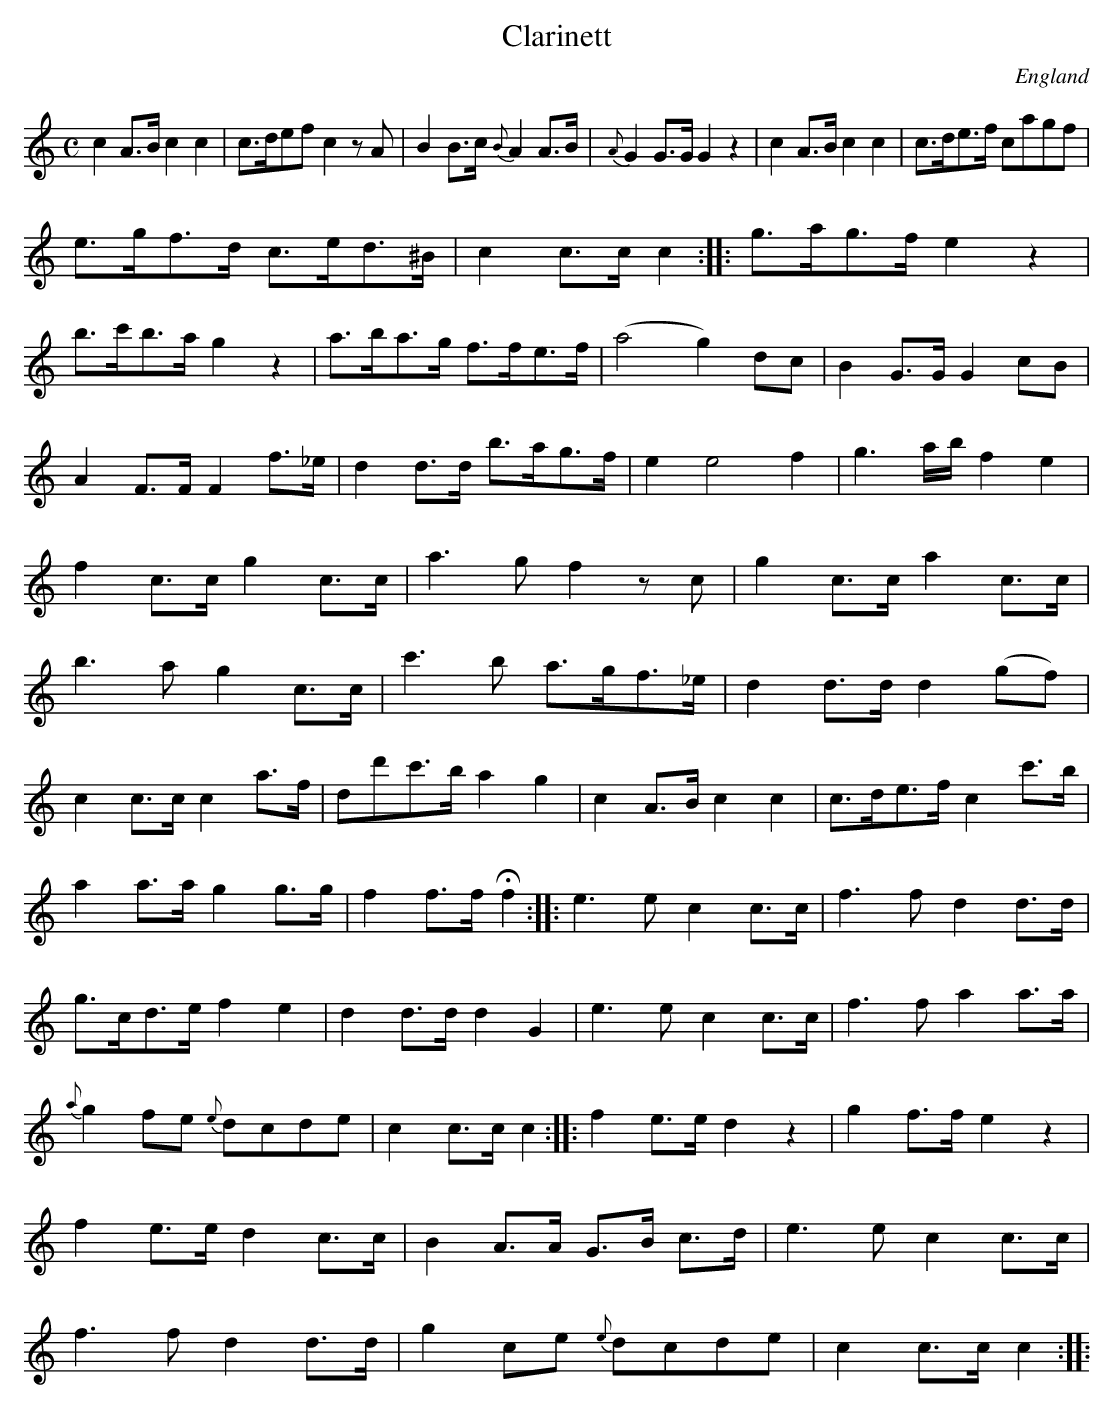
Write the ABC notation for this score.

X:1
T:Clarinett
L:1/8
M:C
O:England
K:C major
c2A>B  c2c2 | c>def  c2zA |   B2B>c  {B}A2A>B | {A}G2G>G G2z2 |\
c2 A>B c2c2 | c>de>f cagf | ! e>gf>d c>ed>^B  | c2c>c    c2 :: \
g>ag>f e2z2  | b>c'b>a g2z2    | a>ba>g f>fe>f | (a4 g2)dc   |
B2G>G  G2cB  | A2F>F   F2f>_e  | d2d>d  b>ag>f | e2e4  f2    | g3a/b/ f2e2  |
f2c>c  g2c>c  | a3g    f2zc   | g2c>c a2c>c | b3a    g2c>c | \
c'3b  a>gf>_e | d2d>d  d2(gf) |! c2c>c c2a>f | dd'c'>b a2g2  | \
c2A>B c2c2    | c>de>f c2c'>b | a2a>a g2g>g | f2f>f Hf2 ::
e3e c2c>c | f3f d2d>d |    g>cd>e   f2e2 | d2d>d d2G2 |\
e3e c2c>c | f3f a2a>a | {a}g2fe  {e}dcde | c2c>c c2::
f2e>e d2z2  | g2f>f e2z2  | f2e>e   d2c>c | B2A>A G>B c>d |\
e3e   c2c>c | f3f   d2d>d | g2ce {e}dcde  | c2c>c c2::
